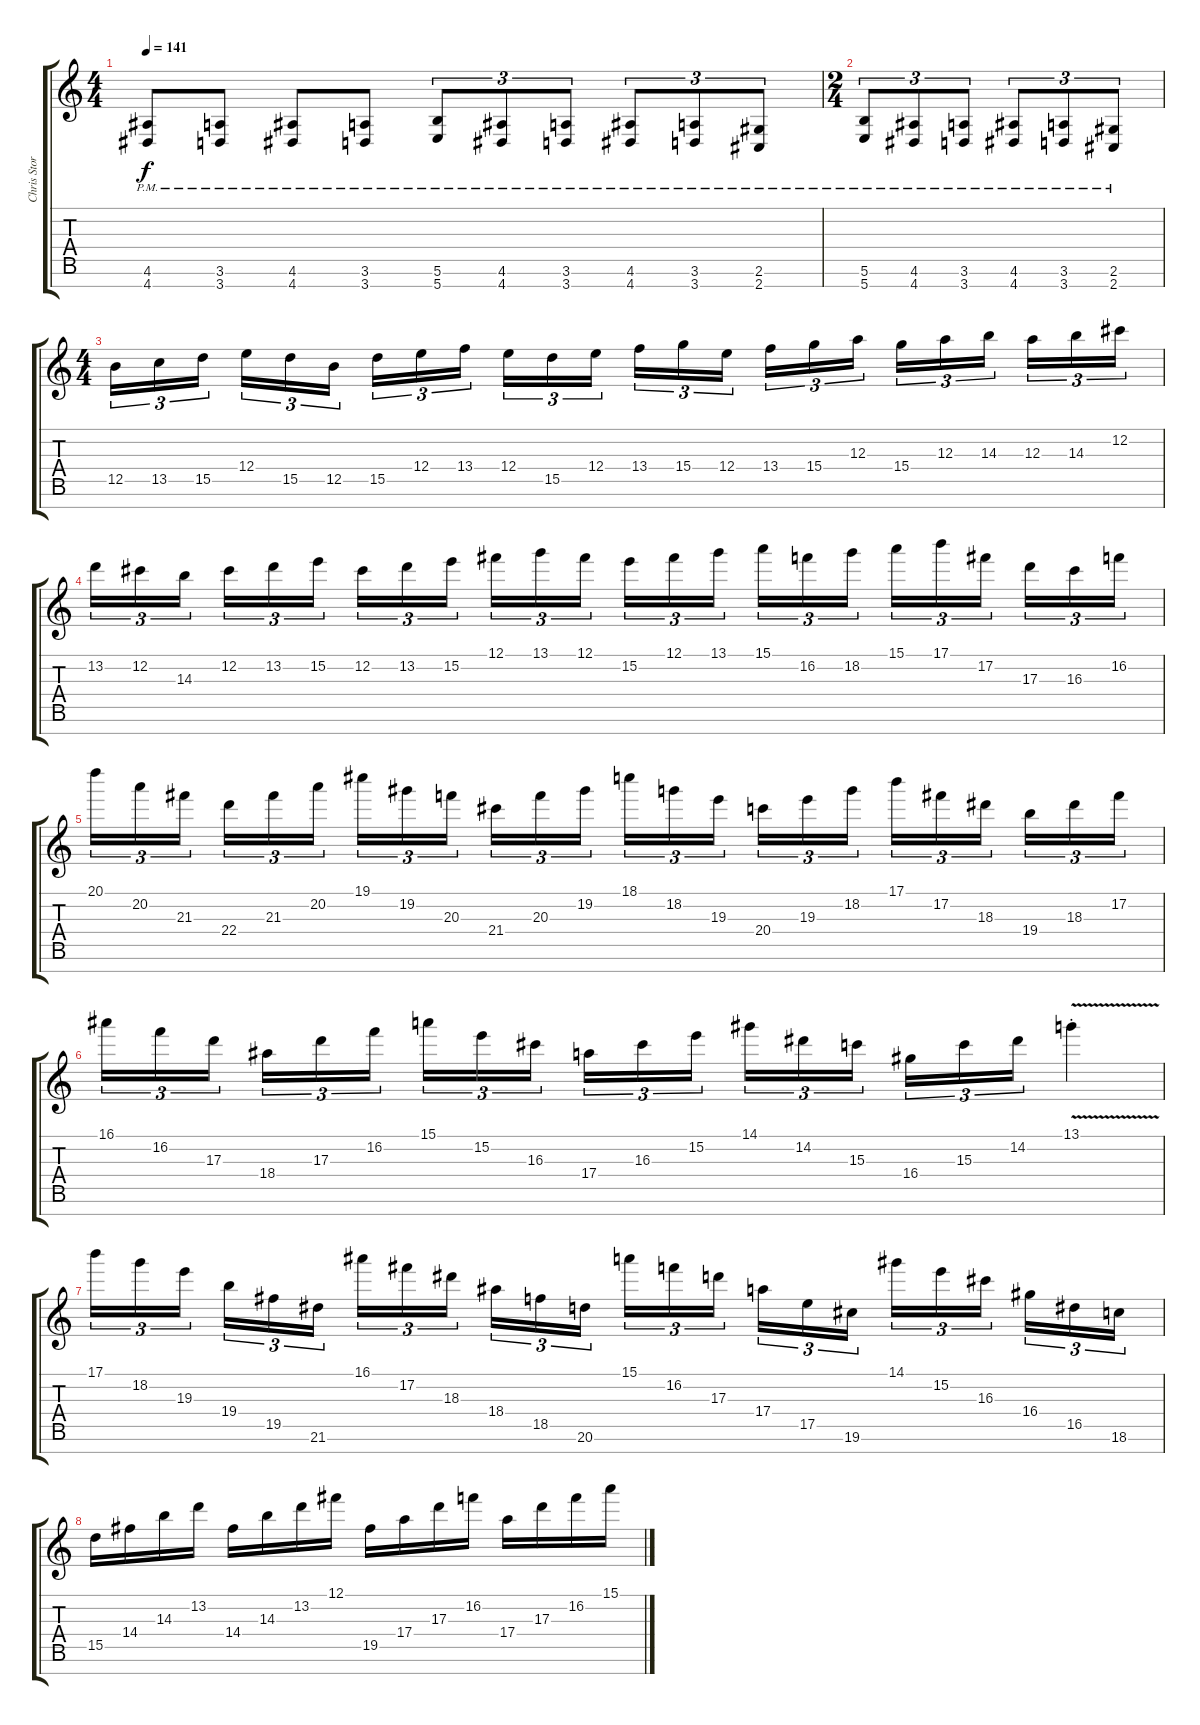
\track ("Chris Storey" "Chris Stor") {instrument distortionguitar}
\staff {score tabs}
\tuning (Gb4 Db4 A3 E3 B2 Gb2 B1) {hide}
\ts (4 4)
\tempo 141
\clef g2
\ks c
(4.6{pm} 4.7{pm}).8{dy f} (3.6{pm} 3.7{pm}).8 (4.6{pm} 4.7{pm}).8 (3.6{pm} 3.7{pm}).8 (5.6{pm} 5.7{pm}).8{tu (3 2)} (4.6{pm} 4.7{pm}).8{tu (3 2)} (3.6{pm} 3.7{pm}).8{tu (3 2)} (4.6{pm} 4.7{pm}).8{tu (3 2)} (3.6{pm} 3.7{pm}).8{tu (3 2)} (2.6{pm} 2.7{pm}).8{tu (3 2)} |
\ts (2 4)
(5.6{pm} 5.7{pm}).8{tu (3 2)} (4.6{pm} 4.7{pm}).8{tu (3 2)} (3.6{pm} 3.7{pm}).8{tu (3 2)} (4.6{pm} 4.7{pm}).8{tu (3 2)} (3.6{pm} 3.7{pm}).8{tu (3 2)} (2.6{pm} 2.7{pm}).8{tu (3 2)} |
\ts (4 4)
12.5.16{tu (3 2)} 13.5.16{tu (3 2)} 15.5.16{tu (3 2) beam splitsecondary} 12.4.16{tu (3 2)} 15.5.16{tu (3 2)} 12.5.16{tu (3 2)} 15.5.16{tu (3 2)} 12.4.16{tu (3 2)} 13.4.16{tu (3 2) beam splitsecondary} 12.4.16{tu (3 2)} 15.5.16{tu (3 2)} 12.4.16{tu (3 2)} 13.4.16{tu (3 2)} 15.4.16{tu (3 2)} 12.4.16{tu (3 2) beam splitsecondary} 13.4.16{tu (3 2)} 15.4.16{tu (3 2)} 12.3.16{tu (3 2)} 15.4.16{tu (3 2)} 12.3.16{tu (3 2)} 14.3.16{tu (3 2) beam splitsecondary} 12.3.16{tu (3 2)} 14.3.16{tu (3 2)} 12.2.16{tu (3 2)} |
13.2.16{tu (3 2)} 12.2.16{tu (3 2)} 14.3.16{tu (3 2) beam splitsecondary} 12.2.16{tu (3 2)} 13.2.16{tu (3 2)} 15.2.16{tu (3 2)} 12.2.16{tu (3 2)} 13.2.16{tu (3 2)} 15.2.16{tu (3 2) beam splitsecondary} 12.1.16{tu (3 2)} 13.1.16{tu (3 2)} 12.1.16{tu (3 2)} 15.2.16{tu (3 2)} 12.1.16{tu (3 2)} 13.1.16{tu (3 2) beam splitsecondary} 15.1.16{tu (3 2)} 16.2.16{tu (3 2)} 18.2.16{tu (3 2)} 15.1.16{tu (3 2)} 17.1.16{tu (3 2)} 17.2.16{tu (3 2) beam splitsecondary} 17.3.16{tu (3 2)} 16.3.16{tu (3 2)} 16.2.16{tu (3 2)} |
20.1.16{tu (3 2)} 20.2.16{tu (3 2)} 21.3.16{tu (3 2) beam splitsecondary} 22.4.16{tu (3 2)} 21.3.16{tu (3 2)} 20.2.16{tu (3 2)} 19.1.16{tu (3 2)} 19.2.16{tu (3 2)} 20.3.16{tu (3 2) beam splitsecondary} 21.4.16{tu (3 2)} 20.3.16{tu (3 2)} 19.2.16{tu (3 2)} 18.1.16{tu (3 2)} 18.2.16{tu (3 2)} 19.3.16{tu (3 2) beam splitsecondary} 20.4.16{tu (3 2)} 19.3.16{tu (3 2)} 18.2.16{tu (3 2)} 17.1.16{tu (3 2)} 17.2.16{tu (3 2)} 18.3.16{tu (3 2) beam splitsecondary} 19.4.16{tu (3 2)} 18.3.16{tu (3 2)} 17.2.16{tu (3 2)} |
16.1.16{tu (3 2)} 16.2.16{tu (3 2)} 17.3.16{tu (3 2) beam splitsecondary} 18.4.16{tu (3 2)} 17.3.16{tu (3 2)} 16.2.16{tu (3 2)} 15.1.16{tu (3 2)} 15.2.16{tu (3 2)} 16.3.16{tu (3 2) beam splitsecondary} 17.4.16{tu (3 2)} 16.3.16{tu (3 2)} 15.2.16{tu (3 2)} 14.1.16{tu (3 2)} 14.2.16{tu (3 2)} 15.3.16{tu (3 2) beam splitsecondary} 16.4.16{tu (3 2)} 15.3.16{tu (3 2)} 14.2.16{tu (3 2)} 13.1{v st}.4 |
17.1.16{tu (3 2)} 18.2.16{tu (3 2)} 19.3.16{tu (3 2) beam splitsecondary} 19.4.16{tu (3 2)} 19.5.16{tu (3 2)} 21.6.16{tu (3 2)} 16.1.16{tu (3 2)} 17.2.16{tu (3 2)} 18.3.16{tu (3 2) beam splitsecondary} 18.4.16{tu (3 2)} 18.5.16{tu (3 2)} 20.6.16{tu (3 2)} 15.1.16{tu (3 2)} 16.2.16{tu (3 2)} 17.3.16{tu (3 2) beam splitsecondary} 17.4.16{tu (3 2)} 17.5.16{tu (3 2)} 19.6.16{tu (3 2)} 14.1.16{tu (3 2)} 15.2.16{tu (3 2)} 16.3.16{tu (3 2) beam splitsecondary} 16.4.16{tu (3 2)} 16.5.16{tu (3 2)} 18.6.16{tu (3 2)} |
15.5.16 14.4.16 14.3.16 13.2.16 14.4.16 14.3.16 13.2.16 12.1.16 19.5.16 17.4.16 17.3.16 16.2.16 17.4.16 17.3.16 16.2.16 15.1.16
